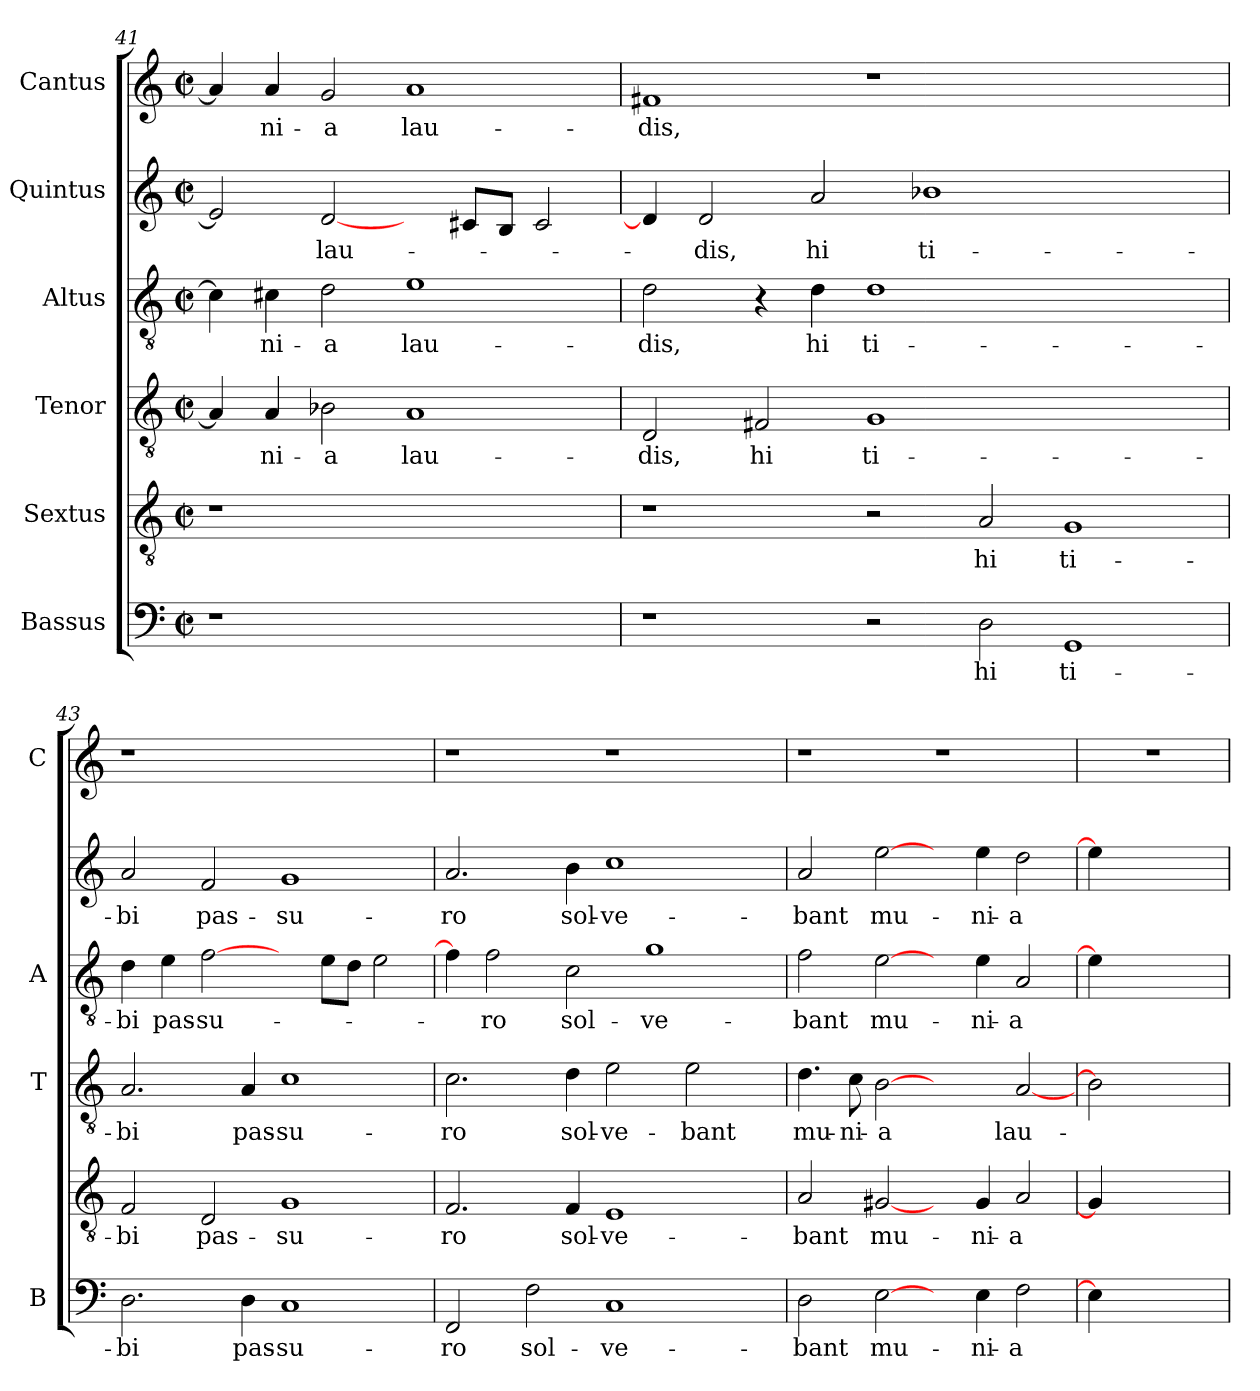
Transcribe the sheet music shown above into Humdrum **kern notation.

**kern	**text	**kern	**text	**kern	**text	**kern	**text	**kern	**text	**kern	**text
*part6	*part6	*part5	*part5	*part4	*part4	*part3	*part3	*part2	*part2	*part1	*part1
*staff6	*staff6	*staff5	*staff5	*staff4	*staff4	*staff3	*staff3	*staff2	*staff2	*staff1	*staff1
*I"Bassus	*	*I"Sextus	*	*I"Tenor	*	*I"Altus	*	*I"Quintus	*	*I"Cantus	*
*I'B	*	*	*	*I'T	*	*I'A	*	*	*	*I'C	*
*clefF4	*	*clefGv2	*	*clefGv2	*	*clefGv2	*	*clefG2	*	*clefG2	*
*k[]	*	*k[]	*	*k[]	*	*k[]	*	*k[]	*	*k[]	*
*C:	*	*C:	*	*C:	*	*C:	*	*C:	*	*C:	*
*M2/2	*	*M2/2	*	*M2/2	*	*M2/2	*	*M2/2	*	*M2/2	*
*met(c|)	*	*met(c|)	*	*met(c|)	*	*met(c|)	*	*met(c|)	*	*met(c|)	*
=41	=41	=41	=41	=41	=41	=41	=41	=41	=41	=41	=41
1r	.	1r	.	4A/]	.	4c#\]	.	2e/]	.	4a/]	.
.	.	.	.	4A/	-ni-	4c#X\	-ni-	.	.	4a/	-ni-
.	.	.	.	2B-X\	-a	2d\	-a	[2d/	lau-	2g/	-a
1ryy	.	1ryy	.	1A	lau-	1e	lau-	4ryy	.	1a	lau-
.	.	.	.	.	.	.	.	8c#X/L	.	.	.
.	.	.	.	.	.	.	.	8B/J	.	.	.
.	.	.	.	.	.	.	.	2c#/	.	.	.
!!LO:PB:g=z
=42	=42	=42	=42	=42	=42	=42	=42	=42	=42	=42	=42
1r	.	1r	.	2D/	-dis,	2d\	-dis,	4d/]	.	1f#X	-dis,
.	.	.	.	.	.	.	.	2d/	-dis,	.	.
.	.	.	.	2F#X/	hi	4r	.	.	.	.	.
.	.	.	.	.	.	4d\	hi	2a/	hi	.	.
2r	.	2r	.	1G	ti-	1d	ti-	.	.	1r	.
.	.	.	.	.	.	.	.	1b-X	ti-	.	.
2D\	hi	2A/	hi	.	.	.	.	.	.	.	.
1GG	ti-	1G	ti-	1ryy	.	1ryy	.	.	.	1ryy	.
.	.	.	.	.	.	.	.	2.ryy	.	.	.
=43	=43	=43	=43	=43	=43	=43	=43	=43	=43	=43	=43
2.D\	-bi	2F/	-bi	2.A/	-bi	4d\	-bi	2a/	-bi	1r	.
.	.	.	.	.	.	4e\	pas-	.	.	.	.
.	.	2D/	pas-	.	.	[2f\	-su-	2f/	pas-	.	.
4D\	pas-	.	.	4A/	pas-	.	.	.	.	.	.
1C	-su-	1G	-su-	1c	-su-	4ryy	.	1g	-su-	1ryy	.
.	.	.	.	.	.	8e\L	.	.	.	.	.
.	.	.	.	.	.	8d\J	.	.	.	.	.
.	.	.	.	.	.	2e\	.	.	.	.	.
=44	=44	=44	=44	=44	=44	=44	=44	=44	=44	=44	=44
2FF/	-ro	2.F/	-ro	2.c\	-ro	4f\]	.	2.a/	-ro	1r	.
.	.	.	.	.	.	2f\	-ro	.	.	.	.
2F\	sol-	.	.	.	.	.	.	.	.	.	.
.	.	4F/	sol-	4d\	sol-	2c\	sol-	4b\	sol-	.	.
1C	-ve-	1E	-ve-	2e\	-ve-	.	.	1cc	-ve-	1r	.
.	.	.	.	.	.	1g	-ve-	.	.	.	.
.	.	.	.	2e\	-bant	.	.	.	.	.	.
4ryy	.	4ryy	.	4ryy	.	.	.	4ryy	.	4ryy	.
=45	=45	=45	=45	=45	=45	=45	=45	=45	=45	=45	=45
2D\	-bant	2A/	-bant	4.d\	mu-	2f\	-bant	2a/	-bant	1r	.
.	.	.	.	8c\	-ni-	.	.	.	.	.	.
[2E\	mu-	[2G#X/	mu-	[2B	-a	[2e\	mu-	[2ee\	mu-	.	.
4ryy	.	4ryy	.	2ryy	.	4ryy	.	4ryy	.	1r	.
4E\	-ni-	4G#/	-ni-	.	.	4e\	-ni-	4ee\	-ni-	.	.
2F\	-a	2A/	-a	[2A/	lau-	2A/	-a	2dd\	-a	.	.
=46	=46	=46	=46	=46	=46	=46	=46	=46	=46	=46	=46
4E\]	.	4G#/]	.	2B]	.	4e\]	.	4ee\]	.	1r	.
2.ryy	.	2.ryy	.	.	.	2.ryy	.	2.ryy	.	.	.
.	.	.	.	2ryy	.	.	.	.	.	.	.
=	=	=	=	=	=	=	=	=	=	=	=
*-	*-	*-	*-	*-	*-	*-	*-	*-	*-	*-	*-
